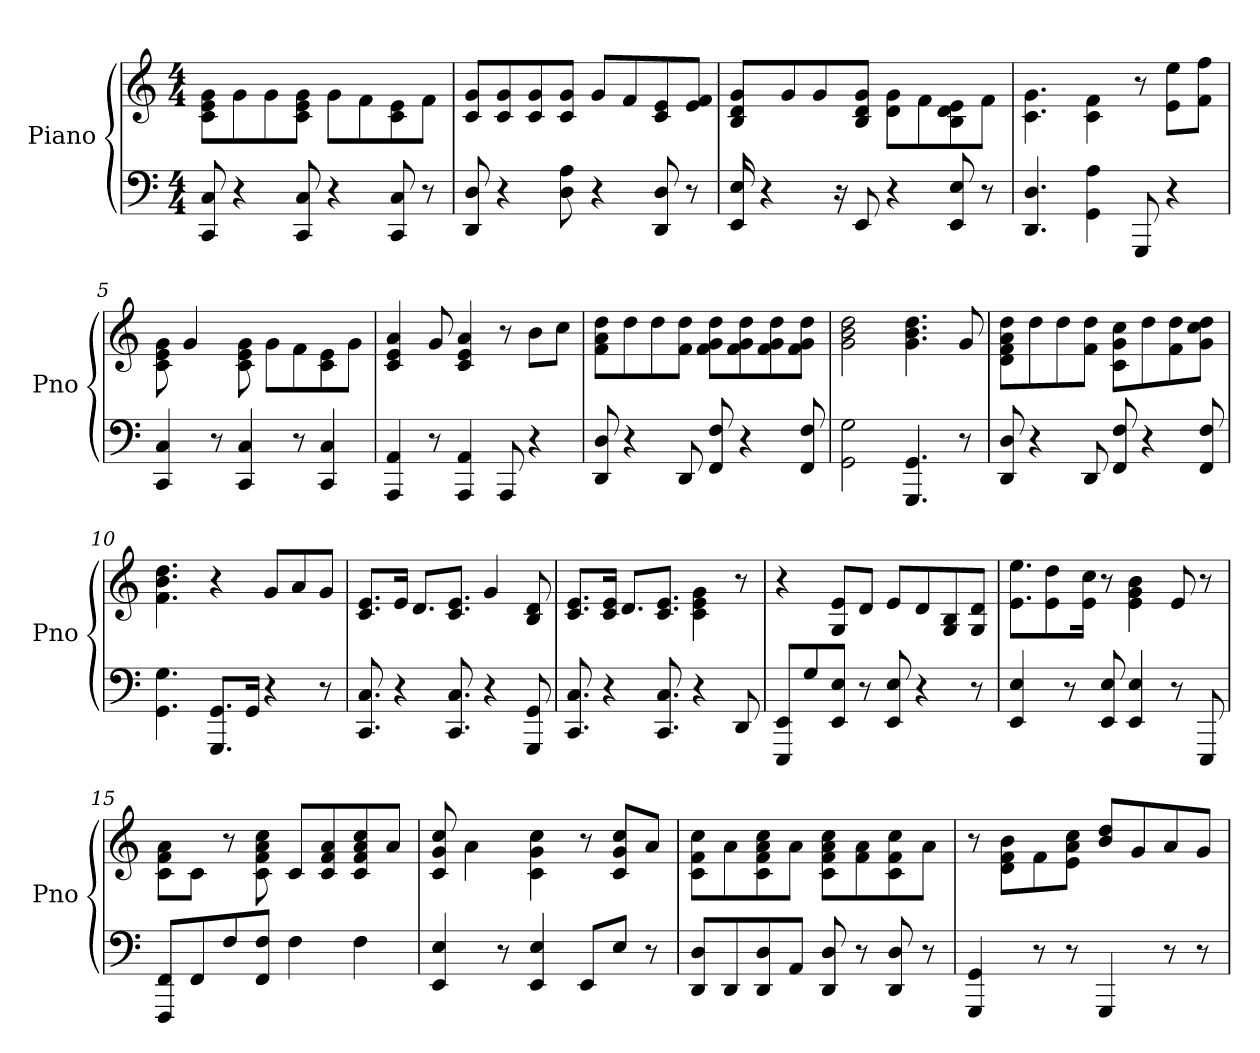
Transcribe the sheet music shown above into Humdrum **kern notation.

**kern	**kern
*part1	*part1
*staff2	*staff1
*I"Piano	*
*I'Pno	*
*clefF4	*clefG2
*k[]	*k[]
*M4/4	*M4/4
*MM120	*MM182
=1	=1
8CC/ 8C/	8c\ 8e\ 8g\L
4r	8g\
.	8g\
8CC/ 8C/	8c\ 8e\ 8g\J
4r	8g\L
.	8f\
8CC/ 8C/	8c\ 8e\
8r	8f\J
=2	=2
8DD/ 8D/	8c/ 8g/L
4r	8c/ 8g/
.	8c/ 8g/
8D\ 8A\	8c/ 8g/J
4r	8g/L
.	8f/
8DD/ 8D/	8c/ 8e/
8r	8e/ 8f/J
=3	=3
16EE/ 16E/	8B/ 8d/ 8g/L
4r	.
.	8g/
.	8g/
16r	.
8EE/	8B/ 8d/ 8g/J
4r	8d\ 8g\L
.	8f\
8EE/ 8E/	8B\ 8d\ 8e\
8r	8f\J
!!LO:LB:g=z
=4	=4
4.DD/ 4.D/	4.c\ 4.g\
4GG\ 4A\	4c\ 4f\
8GGG/	8r
4r	8e\ 8ee\L
.	8f\ 8ff\J
=5	=5
4CC/ 4C/	8c\ 8e\ 8g\
.	4g/
8r	.
4CC/ 4C/	8c\ 8e\ 8g\
.	8g\L
8r	8f\
4CC/ 4C/	8c\ 8e\
.	8g\J
=6	=6
4AAA/ 4AA/	4c/ 4e/ 4a/
8r	8g/
4AAA/ 4AA/	4c/ 4e/ 4a/
8AAA/	8r
4r	8b\L
.	8cc\J
=7	=7
8DD/ 8D/	8f\ 8a\ 8dd\L
4r	8dd\
.	8dd\
8DD/	8f\ 8dd\J
8FF/ 8F/	8f\ 8g\ 8dd\L
4r	8f\ 8g\ 8dd\
.	8f\ 8g\ 8dd\
8FF/ 8F/	8f\ 8g\ 8dd\J
!!LO:LB:g=z
=8	=8
2GG\ 2G\	2g\ 2b\ 2dd\
4.GGG/ 4.GG/	4.g\ 4.b\ 4.dd\
8r	8g/
=9	=9
8DD/ 8D/	8d\ 8f\ 8a\ 8dd\L
4r	8dd\
.	8dd\
8DD/	8f\ 8dd\J
8FF/ 8F/	8c\ 8g\ 8cc\L
4r	8dd\
.	8f\ 8dd\
8FF/ 8F/	8g\ 8cc\ 8dd\J
=10	=10
4.GG\ 4.G\	4.f\ 4.b\ 4.dd\
8.GGG/ 8.GG/L	4r
16GG/Jk	.
4r	8g/L
.	8a/
8r	8g/J
=11	=11
8.CC/ 8.C/	8.c/ 8.e/L
4r	16e/Jk
.	8.d/L
8.CC/ 8.C/	8.c/ 8.e/J
4r	4g/
8GGG/ 8GG/	8B/ 8d/
!!LO:LB:g=z
=12	=12
8.CC/ 8.C/	8.c/ 8.e/L
4r	16c/ 16e/Jk
.	8.d/L
8.CC/ 8.C/	8.c/ 8.e/J
4r	4c\ 4e\ 4g\
8DD/	8r
=13	=13
8EEE/ 8EE/L	4r
8G/	.
8EE/ 8E/J	8G/ 8e/L
8r	8d/J
8EE/ 8E/	8e/L
4r	8d/
.	8G/ 8B/
8r	8G/ 8d/J
=14	=14
4EE/ 4E/	8.e\ 8.ee\L
.	8e\ 8dd\
8r	.
.	16e\ 16cc\Jk
8EE/ 8E/	8r
4EE/ 4E/	4e\ 4g\ 4b\
8r	8e/
8EEE/	8r
!!LO:LB:g=z
=15	=15
8FFF/ 8FF/L	8c\ 8f\ 8a\L
8FF/	8c\J
8F/	8r
8FF/ 8F/J	8c\ 8f\ 8a\ 8cc\
4F\	8c/L
.	8c/ 8f/ 8a/
4F\	8c/ 8f/ 8a/ 8cc/
.	8a/J
=16	=16
4EE/ 4E/	8c/ 8g/ 8cc/
.	4a\
8r	.
4EE/ 4E/	4c\ 4g\ 4cc\
8EE/L	8r
8E/J	8c/ 8g/ 8cc/L
8r	8a/J
=17	=17
8DD/ 8D/L	8c\ 8f\ 8cc\L
8DD/	8a\
8DD/ 8D/	8c\ 8f\ 8a\ 8cc\
8AA/J	8a\J
8DD/ 8D/	8c\ 8f\ 8a\ 8cc\L
8r	8f\ 8a\
8DD/ 8D/	8c\ 8f\ 8cc\
8r	8a\J
!!LO:PB:g=z
=18	=18
4GGG/ 4GG/	8r
.	8d\ 8f\ 8b\L
8r	8f\
8r	8e\ 8a\ 8cc\J
4GGG/	8b/ 8dd/L
.	8g/
8r	8a/
8r	8g/J
=	=
*-	*-
